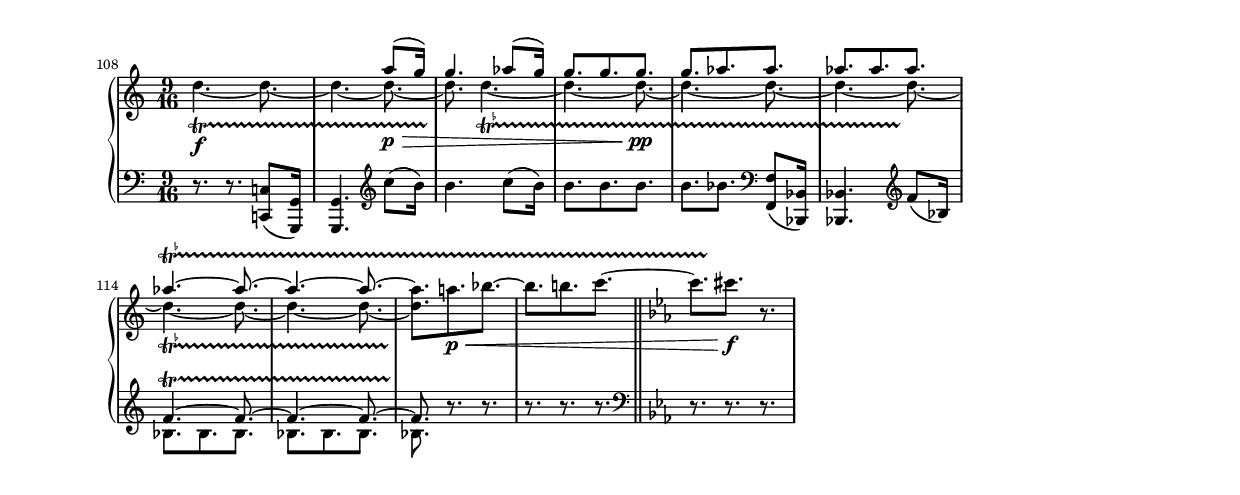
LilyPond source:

% Do not edit this file; it is automatically
% generated from Documentation/snippets/new
% This file is in the public domain.
%% Note: this file works from version 2.13.36
\version "2.13.36"
\include "english.ly"
#(set-global-staff-size 15)
\paper {
  ragged-right = ##t
  line-width = 17\cm
  indent = 0\cm
}

\layout {
  \context {
    \Score
    \override PaperColumn #'keep-inside-line = ##t
    \override NonMusicalPaperColumn #'keep-inside-line = ##t
  }
}


\header {
  lsrtags = "headwords"
  texidoc = ""
  doctitle = "headword"
} % begin verbatim


% NR 1.5 Simultaneous notes

% L. v. Beethoven, Op. 111
% Piano sonata 32
% Movt II - Arietta - Adagio molto semplice e cantabile
% measures 108 - 118

\layout {
  \context {
    \Score
    \override SpacingSpanner #'base-shortest-duration =
    #(ly:make-moment 1 18)
    \override NonMusicalPaperColumn #'line-break-system-details =
    #'((alignment-distances . (12)))
  }
}

trillFlat =
\once \override TrillSpanner #'(bound-details left text) = \markup {
  \concat {
    \musicglyph #"scripts.trill"
    \translate #'(-0.5 . 1.9)
    \fontsize #-7
    \with-dimensions #'(0 . 0) #'(0 . 0)
    \flat
  }
}

\new PianoStaff <<

  % RH
  \new Staff <<
    \clef treble
    \key c \major
    \time 9/16
    \set Score.currentBarNumber = #108

    % RH voice 1
    \new Voice {

      \voiceOne
      s4.
      s8.

      |

      s4.
      a''8 \p \> [ (
      g''16 ] )

      |

      g''4.
      af''8 [ (
      g''16 ] )

      |

      g''8. [
      g''8.
      g''8. \pp ]

      |

      g''8. [
      af''8.
      af''8. ]

      |

      af''8. [
      af''8.
      af''8. ]

      |
      \break

      \trillFlat
      af''4. \startTrillSpan
      ~
      af''8.
      ~

      |

      af''4.
      ~
      af''8.
      ~

      |

      \oneVoice
      <af'' d''>8. [
      a''8. \p \<
      bf''8. ]
      ~

      |

      bf''8. [
      b''8.
      c'''8. ]
      ~

      \bar "||"

      \key ef \major
      c'''8. [
      cs'''8. \f ] \stopTrillSpan
      r8.

    }

    % RH voice 2
    \new Voice {
      \voiceTwo
      \override Voice.TrillSpanner #'direction = #DOWN
      d''4. \f \startTrillSpan
      ~
      d''8.
      ~

      |

      d''4.
      ~
      d''8.
      ~

      |

      d''8. \stopTrillSpan
      \trillFlat
      d''4. \startTrillSpan
      ~

      |

      d''4.
      ~
      d''8.
      ~

      |

      d''4.
      ~
      d''8.
      ~

      |

      d''4.
      ~
      d''8. \stopTrillSpan
      ~

      |

      \trillFlat
      d''4. \startTrillSpan
      ~
      d''8.
      ~

      |

      d''4.
      ~
      d''8.
      ~

      |

      \once \override NoteColumn #'ignore-collision = ##t
      \hideNotes
      d''8. \stopTrillSpan
      s4.

      |

      s8.
      s8.

    }

  >>

  % LH staff
  \new Staff {
    \clef bass
    \key c \major
    \time 9/16

    r8.
    r8.
    <c! c,!>8 [ (
    <g, g,,>16 ] )

    |

    <g, g,,>4.
    \clef treble
    c''8 [ (
    b'16 ] )

    |

    b'4.
    c''8 [ (
    b'16 ] )

    |

    b'8. [
    b'8.
    b'8. ]

    |

    b'8. [
    bf'8. ]
    \clef bass
    <f f,>8 [ (
    <bf, bf,,>16 ] )

    |

    <bf, bf,,>4.
    \clef treble
    f'8 [ (
    bf16 ] )

    |

    <<

      \new Voice {
        \voiceOne
        \override Voice.TrillSpanner #'direction = #UP
        f'4. \startTrillSpan
        ~
        f'8.
        ~

        |

        f'4.
        ~
        f'8.
        ~

        |

        f'8. \stopTrillSpan
      }

      \new Voice {
        \voiceTwo
        \override Voice.TrillSpanner #'direction = #DOWN
        bf8. [
        bf8.
        bf8. ]

        |

        bf8. [
        bf8.
        bf8. ]

        |

        bf8.
      }

    >>

    \oneVoice
    r8.
    r8.

    |

    r8.
    r8.
    r8.
    \clef bass

    |

    \key ef \major
    r8.
    r8.
    r8.

  }

>>
